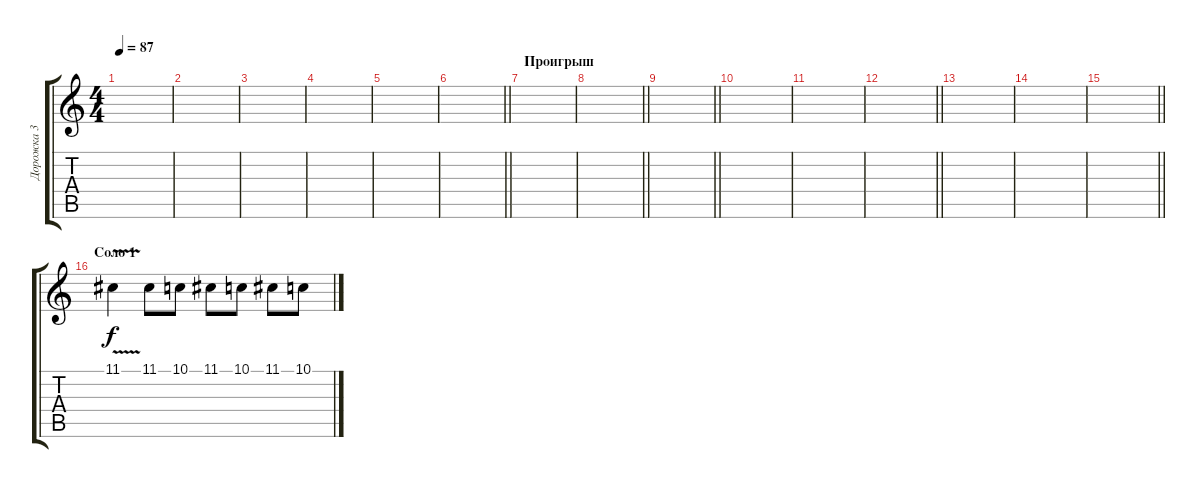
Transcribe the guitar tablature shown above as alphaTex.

\track ("Дорожка 3" "Дорожка 3") {instrument lead2sawtooth}
\staff {score tabs}
\tuning (D4 A3 F3 C3 G2 C2) {hide}
\ts (4 4)
\tempo 87
\clef g2
\ks c
|
|
|
|
|
\barLineRight lightlight
|
\section ("" "Проигрыш")
|
\barLineRight lightlight
|
\barLineRight lightlight
|
|
|
\barLineRight lightlight
|
|
|
\barLineRight lightlight
|
\section ("" "Соло 1")
11.1{v}.4 11.1.8 10.1.8 11.1.8 10.1.8 11.1.8 10.1.8
